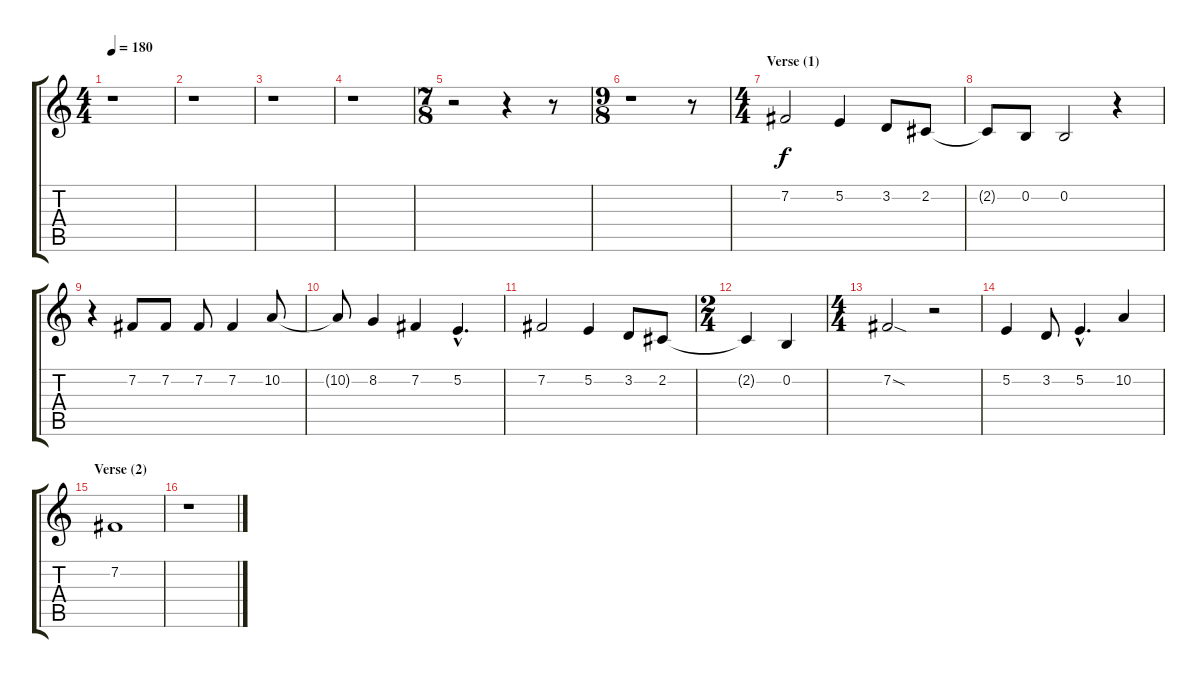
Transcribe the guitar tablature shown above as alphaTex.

\track "" {instrument clarinet}
\staff {score tabs}
\tuning (E4 B3 G3 D3 A2 E2) {hide}
\ts (4 4)
\tempo 180
\clef g2
\ks c
r.1{dy f} |
r.1 |
r.1 |
r.1 |
\ts (7 8)
r.2 r.4 r.8 |
\ts (9 8)
r.1 r.8 |
\ts (4 4)
\section ("" "Verse (1)")
7.2.2 5.2.4 3.2.8 2.2.8 |
2.2{t}.8 0.2.8 0.2.2 r.4 |
r.4 7.2.8 7.2.8 7.2.8 7.2.4 10.2.8 |
10.2{t}.8 8.2.4 7.2.4 5.2{hac}.4{d} |
7.2.2 5.2.4 3.2.8 2.2.8 |
\ts (2 4)
2.2{t}.4 0.2.4 |
\ts (4 4)
7.2{sod}.2 r.2 |
5.2.4 3.2.8 5.2{hac}.4{d} 10.2.4 |
\section ("" "Verse (2)")
7.2.1 |
r.1
